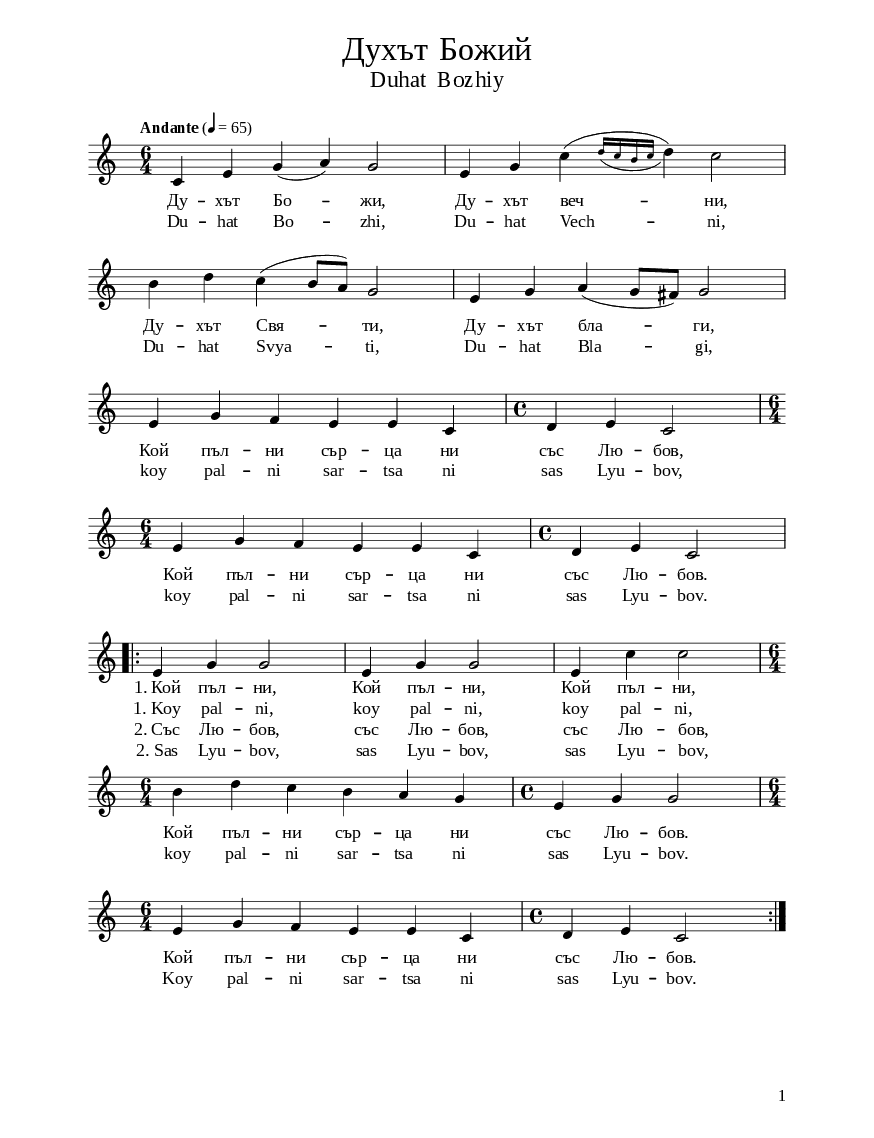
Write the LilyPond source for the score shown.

\version "2.20.0"

\paper {
  #(set-paper-size "a5")
}

\bookpart {
  \paper {
    print-all-headers = ##t
    print-page-number = ##t
    print-first-page-number = ##t

    % put page numbers on the bottom
    oddHeaderMarkup = \markup ""
    evenHeaderMarkup = \markup ""
    oddFooterMarkup = \markup
    \fill-line {
      ""
      \on-the-fly #print-page-number-check-first \fromproperty #'page:page-number-string
    }
    evenFooterMarkup = \markup
    \fill-line {
      \on-the-fly #print-page-number-check-first \fromproperty #'page:page-number-string
      ""
    }

    left-margin = 1.5\cm
    right-margin = 1.5\cm
    top-margin = 1.6\cm
    bottom-margin = 1.2\cm
    ragged-bottom = ##t % do not spread the staves to fill the whole vertical space

    % change lyrics and titles font (affects notes also)
    fonts =
    #(make-pango-font-tree
      "Times New Roman"
      "DejaVu Sans"
      "DejaVu Sans Mono"
      (/ (* staff-height pt) 3.6))

    % change distance between staves
    system-system-spacing =
    #'((basic-distance . 12)
       (minimum-distance . 6)
       (padding . 1)
       (stretchability . 12))
  }

  \header {
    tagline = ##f
  }

  \score{
    \layout {
      indent = 0.0\cm % remove first line indentation
      %ragged-last = ##t % do not spread last line to fill the whole space
      \context {
        \Score
        \omit BarNumber %remove bar numbers
      } % context

      \context {
        % change staff size
        \Staff
        fontSize = #+0 % affects notes size only
        \override StaffSymbol #'staff-space = #(magstep -3)
        \override StaffSymbol #'thickness = #0.5
        \override BarLine #'hair-thickness = #1
        %\override StaffSymbol #'ledger-line-thickness = #'(0 . 0)
      }

      \context {
        % adjust space between staff and lyrics and between the two lyric lines
        \Lyrics
        \override VerticalAxisGroup.nonstaff-relatedstaff-spacing = #'(
          (basic-distance . 4.5)
          (padding . 0.5)
        )
        \override VerticalAxisGroup.nonstaff-nonstaff-spacing = #'((minimum-distance . 2))
      }
    } % layout

    \new Voice \relative c' {
      \clef treble
      \key c \major
      \time 6/4
      \tempo \markup {
        % make tempo note smaller
        \concat {
          "Andante " \normal-text { "(" }
          \teeny \general-align #Y #DOWN \note #"4" #0.8
          \normal-text { " = 65)" }
        }
      }


      c4 e g (a ) g2 | e4 g c4 ( \acciaccatura {d16c b c}) d4 c2 \break

      b4 d c (b8 a ) g2 | e 4 g a ( g8 fis ) g2 \break

      e4 g f e e c | \time 4/4 d e c2 \break

      \time 6/4  e4 g f e e c | \time 4/4 d e c2 \break

      \repeat volta 2 {
        e4 g g2 | e4 g g2 | e4 c' c2 | \break

         \time 6/4  b4 d c b a g | \time 4/4 e g g2 | \break

        \time 6/4 e4 g f e e c | \time 4/4 d e c2 \break



      }


    }

    \addlyrics {
      Ду -- хът Бо -- жи, Ду -- хът веч -- ни,

      Ду -- хът Свя -- ти, Ду -- хът бла -- ги,

      Кой пъл -- ни сър -- ца ни със Лю -- бов,

      Кой пъл -- ни сър -- ца ни със Лю -- бов.

      "1. Кой" пъл -- ни, Кой пъл -- ни, Кой пъл -- ни,

      Кой пъл -- ни сър -- ца ни със Лю -- бов.

      Кой пъл -- ни сър -- ца ни със Лю -- бов. 
    }
      
    \addlyrics {   Du -- hat Bo -- zhi, Du -- hat Vech -- ni,

      Du -- hat Svya -- ti, Du -- hat Bla -- gi,

      koy pal -- ni sar -- tsa ni sas Lyu -- bov,

      koy pal -- ni sar -- tsa ni sas Lyu -- bov.

      "1. Koy" pal -- ni, koy pal -- ni, koy pal -- ni,

      koy pal -- ni sar -- tsa ni sas Lyu -- bov.

      Koy pal -- ni sar -- tsa ni sas Lyu -- bov. 
    }

    \addlyrics {
      " " " " " " " " " " " " " " " "

      " " " " " " " " " " " " " " " "

      " " " " " " " " " " " " " " " " " "

      " " " " " " " " " " " " " " " " " "

      "2. Със" Лю -- бов, със Лю -- бов, със Лю -- бов,

      " " " " " " " " " " " " " " " " " "

      " " " " " " " " " " " " " " " " " " 
    }

    \addlyrics {
      " " " " " " " " " " " " " " " "

      " " " " " " " " " " " " " " " "

      " " " " " " " " " " " " " " " " " "

      " " " " " " " " " " " " " " " " " "

      "2. Sas" Lyu -- bov, sas Lyu -- bov, sas Lyu -- bov,

      " " " " " " " " " " " " " " " " " "

      " " " " " " " " " " " " " " " " " " 
    }



      \header {
        title = \markup \column \normal-text \fontsize #2.5 {
          \center-align
          \line {Духът Божий }
          \vspace #-0.6
          \center-align
          \line \fontsize #-3 { Duhat Bozhiy }
          \vspace #-0.8
          \center-align
          \line \fontsize #-3 { " " }
        }
      }

      \midi{}

    } % score



    \pageBreak

    % include foreign translation(s) of the song
    \version "2.20.0"

\markup \fill-line { \fontsize #6 "Der Geist Gottes" }
\markup \null
\markup \null
\markup \fontsize #+2.5 {
    \hspace #10
    \override #'(baseline-skip . 2)
    
        \column {
     \line { " " }      
  \line { " "Der Geist Gottes, der ewige Geist,  }

  \line { " "der heilige Geist, der gütige Geist,   }

  \line { " "Wer erfüllt unsere Herzen mit Liebe,   }

  \line { " "Wer erfüllt unsere Herzen mit Liebe?!  }

  \line { " "Wer erfüllt, Wer erfüllt, Wer erfüllt,  }

  \line { " "Wer erfüllt unsere Herzen mit Liebe,  }

  \line { " "Wer erfüllt unsere Herzen mit Liebe.  }


  \line { " "Mit Liebe, mit Liebe, mit Liebe.  }

  \line { " "Wer erfüllt unsere Herzen mit Liebe,  }

  \line { " "Wer erfüllt unsere Herzen mit Liebe.  }
       
    }
    
    
}
    


  } % bookpart
